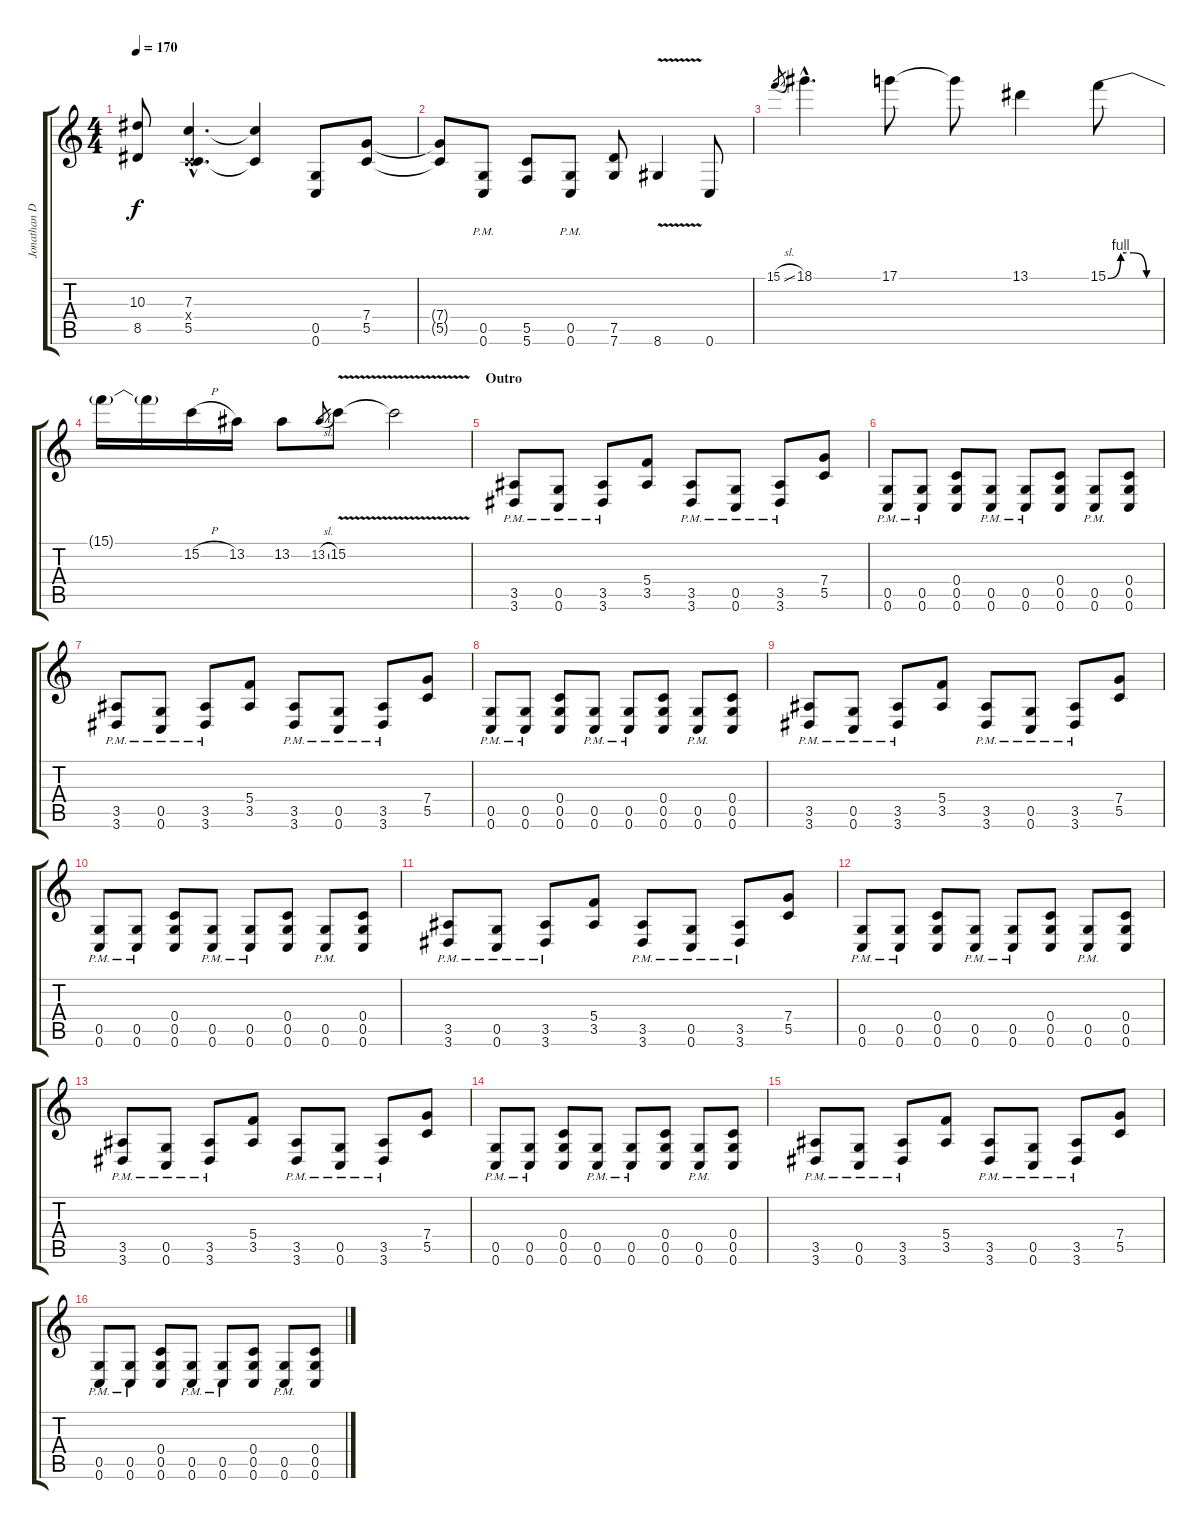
\track ("Jonathan Donais" "Jonathan D") {instrument distortionguitar}
\staff {score tabs}
\tuning (D4 A3 F3 C3 G2 C2) {hide}
\ts (4 4)
\tempo 170
\clef g2
\ks c
(10.3{t} 8.5{t}).8{dy f} (7.3{hac} 0.4{hac x} 5.5{hac}).4{d} (7.3{t} 5.5{t}).4 (0.5 0.6).8 (7.4 5.5).8 |
(7.4{t} 5.5{t}).8 (0.5{pm} 0.6{pm}).8 (5.5 5.6).8 (0.5{pm} 0.6{pm}).8 (7.5 7.6).8 8.6{v}.4{instrument guitarharmonics} 0.6.8{instrument distortionguitar} |
15.1{sl}.8{gr} 18.1{hac}.4{d} 17.1.8 17.1{t}.8 13.1.4 15.1{be (custom 0 0 15 4 30 4 45 0 60 0)}.8 |
15.1{t}.16 15.1{t}.16 15.2{h}.16 13.2.16 13.2.8 13.2{sl}.8{gr} 15.2{v}.8 15.2{t}.2 |
\section ("" "Outro")
(3.5{pm} 3.6{pm}).8 (0.5{pm} 0.6{pm}).8 (3.5{pm} 3.6{pm}).8 (5.4 3.5).8 (3.5{pm} 3.6{pm}).8 (0.5{pm} 0.6{pm}).8 (3.5{pm} 3.6{pm}).8 (7.4 5.5).8 |
(0.5{pm} 0.6{pm}).8 (0.5{pm} 0.6{pm}).8 (0.4 0.5 0.6).8 (0.5{pm} 0.6{pm}).8 (0.5{pm} 0.6{pm}).8 (0.4 0.5 0.6).8 (0.5{pm} 0.6{pm}).8 (0.4 0.5 0.6).8 |
(3.5{pm} 3.6{pm}).8 (0.5{pm} 0.6{pm}).8 (3.5{pm} 3.6{pm}).8 (5.4 3.5).8 (3.5{pm} 3.6{pm}).8 (0.5{pm} 0.6{pm}).8 (3.5{pm} 3.6{pm}).8 (7.4 5.5).8 |
(0.5{pm} 0.6{pm}).8 (0.5{pm} 0.6{pm}).8 (0.4 0.5 0.6).8 (0.5{pm} 0.6{pm}).8 (0.5{pm} 0.6{pm}).8 (0.4 0.5 0.6).8 (0.5{pm} 0.6{pm}).8 (0.4 0.5 0.6).8 |
(3.5{pm} 3.6{pm}).8 (0.5{pm} 0.6{pm}).8 (3.5{pm} 3.6{pm}).8 (5.4 3.5).8 (3.5{pm} 3.6{pm}).8 (0.5{pm} 0.6{pm}).8 (3.5{pm} 3.6{pm}).8 (7.4 5.5).8 |
(0.5{pm} 0.6{pm}).8 (0.5{pm} 0.6{pm}).8 (0.4 0.5 0.6).8 (0.5{pm} 0.6{pm}).8 (0.5{pm} 0.6{pm}).8 (0.4 0.5 0.6).8 (0.5{pm} 0.6{pm}).8 (0.4 0.5 0.6).8 |
(3.5{pm} 3.6{pm}).8 (0.5{pm} 0.6{pm}).8 (3.5{pm} 3.6{pm}).8 (5.4 3.5).8 (3.5{pm} 3.6{pm}).8 (0.5{pm} 0.6{pm}).8 (3.5{pm} 3.6{pm}).8 (7.4 5.5).8 |
(0.5{pm} 0.6{pm}).8 (0.5{pm} 0.6{pm}).8 (0.4 0.5 0.6).8 (0.5{pm} 0.6{pm}).8 (0.5{pm} 0.6{pm}).8 (0.4 0.5 0.6).8 (0.5{pm} 0.6{pm}).8 (0.4 0.5 0.6).8 |
(3.5{pm} 3.6{pm}).8 (0.5{pm} 0.6{pm}).8 (3.5{pm} 3.6{pm}).8 (5.4 3.5).8 (3.5{pm} 3.6{pm}).8 (0.5{pm} 0.6{pm}).8 (3.5{pm} 3.6{pm}).8 (7.4 5.5).8 |
(0.5{pm} 0.6{pm}).8 (0.5{pm} 0.6{pm}).8 (0.4 0.5 0.6).8 (0.5{pm} 0.6{pm}).8 (0.5{pm} 0.6{pm}).8 (0.4 0.5 0.6).8 (0.5{pm} 0.6{pm}).8 (0.4 0.5 0.6).8 |
(3.5{pm} 3.6{pm}).8 (0.5{pm} 0.6{pm}).8 (3.5{pm} 3.6{pm}).8 (5.4 3.5).8 (3.5{pm} 3.6{pm}).8 (0.5{pm} 0.6{pm}).8 (3.5{pm} 3.6{pm}).8 (7.4 5.5).8 |
(0.5{pm} 0.6{pm}).8 (0.5{pm} 0.6{pm}).8 (0.4 0.5 0.6).8 (0.5{pm} 0.6{pm}).8 (0.5{pm} 0.6{pm}).8 (0.4 0.5 0.6).8 (0.5{pm} 0.6{pm}).8 (0.4 0.5 0.6).8
